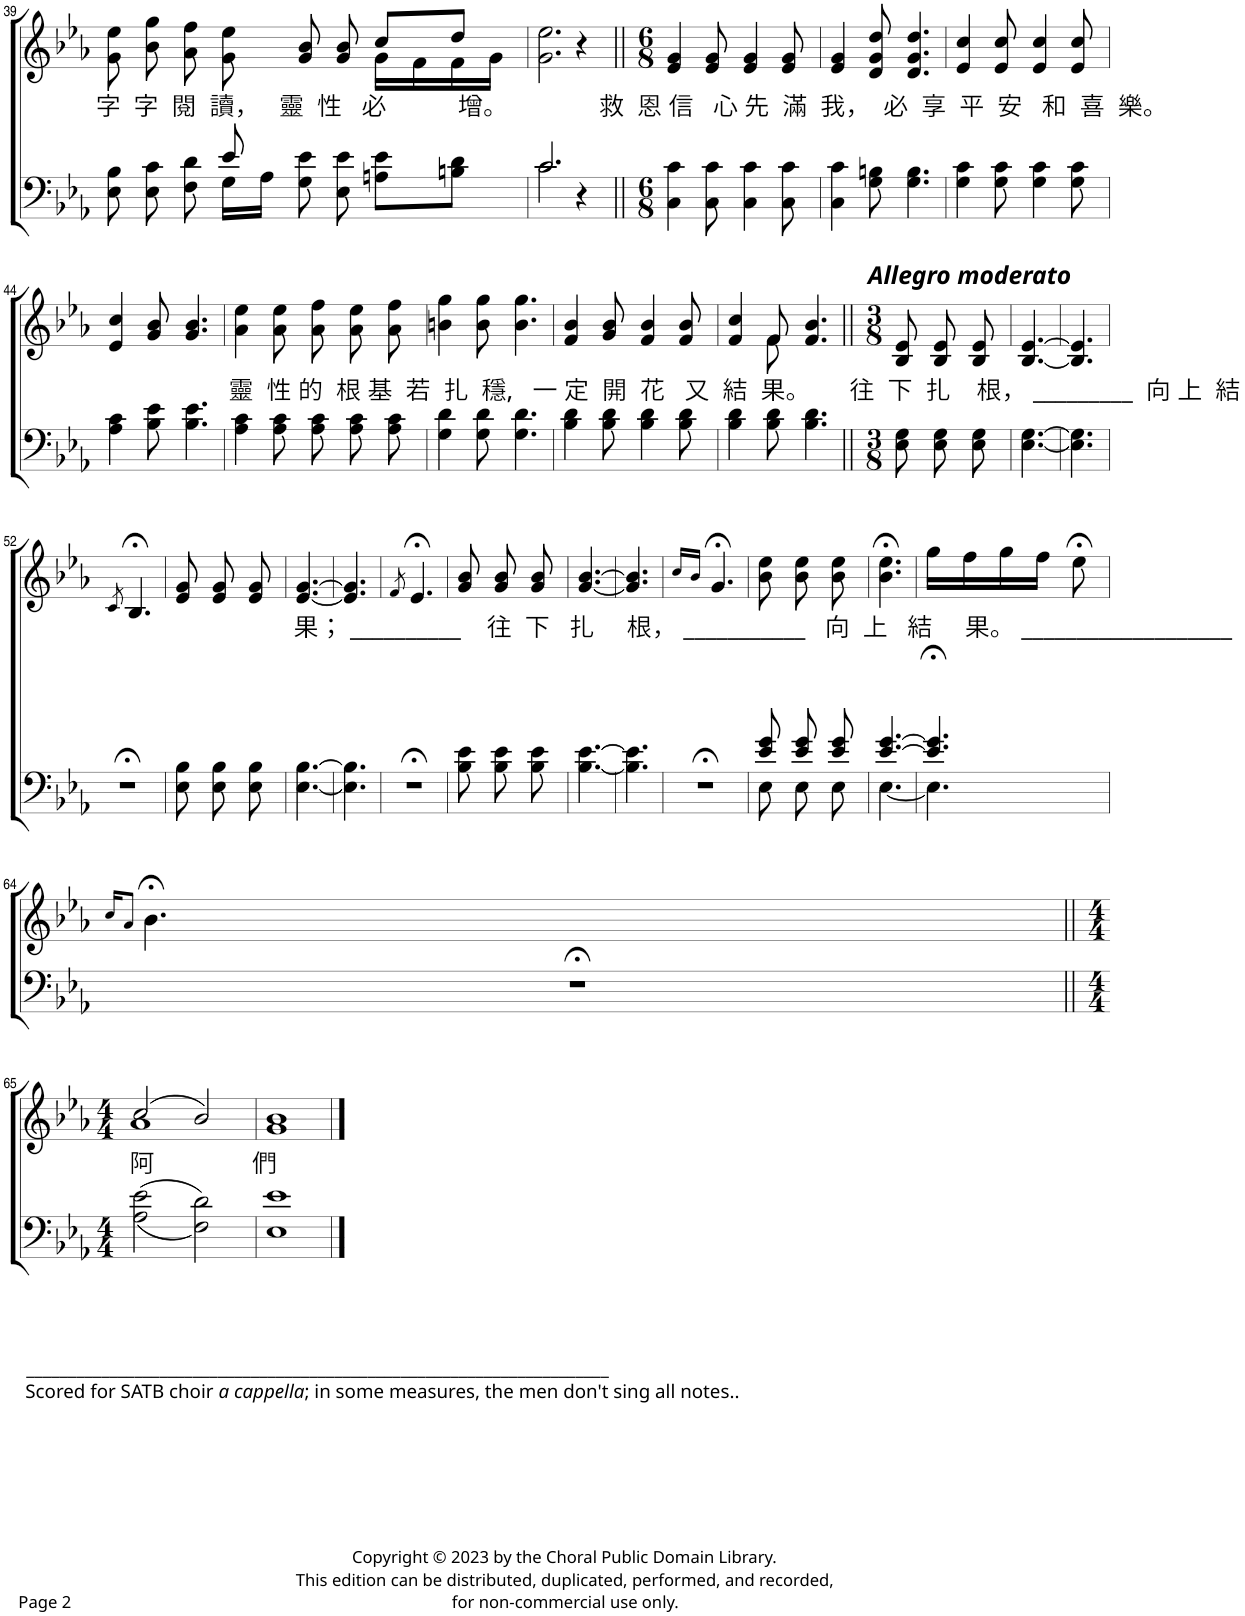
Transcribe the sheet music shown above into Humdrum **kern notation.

**kern	**kern
*part2	*part1
*staff2	*staff1
*I"T. B.	*I"S. A.
!!LO:PB:g=z
*clefF4	*clefG2
*k[b-e-a-]	*k[b-e-a-]
*M4/4	*M4/4
=39	=39
*^	*^
!	!	!LO:TX:b:t=字  字  閱  讀，   靈  性   必           增。              救  恩 信   心 先  滿  我，  必  享  平  安   和  喜  樂。	!
8E-\ 8B-\	8ryy	8g\ 8ee-\	8ryy
8E-\ 8c\	8ryy	8b-\ 8gg\	8ryy
8F\ 8d\	8ryy	8a-\ 8ff\	8ryy
8e-/	16G\LL	8g\ 8ee-\	8ryy
.	16A-\JJ	.	.
8G\ 8e-\	8ryy	8g/ 8b-/	8ryy
8E-\ 8e-\	8ryy	8g/ 8b-/	8ryy
8An\ 8e-\L	8ryy	8cc/L	16g\LL
.	.	.	16f\
8Bn\ 8d\J	8ryy	8dd/J	16f\
.	.	.	16g\JJ
*	*	*v	*v
=40	=40	=40
2.c/	2.c\	2.g\ 2.ee-\
4r	4ryy	4r
*v	*v	*
=41||	=41||
*M6/8	*M6/8
4C\ 4c\	4e-/ 4g/
8C\ 8c\	8e-/ 8g/
4C\ 4c\	4e-/ 4g/
8C\ 8c\	8e-/ 8g/
=42	=42
4C\ 4c\	4e-/ 4g/
8G\ 8Bn\	8d/ 8g/ 8dd/
4.G\ 4.B\	4.d/ 4.g/ 4.dd/
=43	=43
4G\ 4c\	4e-/ 4cc/
8G\ 8c\	8e-/ 8cc/
4G\ 4c\	4e-/ 4cc/
8G\ 8c\	8e-/ 8cc/
!!LO:LB:g=z
=44	=44
4A-\ 4c\	4e-/ 4cc/
8B-\ 8e-\	8g/ 8b-/
4.B-\ 4.e-\	4.g/ 4.b-/
=45	=45
!	!LO:TX:b:t=靈  性 的  根 基  若  扎  穩,   一 定  開  花   又  結  果。      往  下  扎    根， _________  向 上  結
4A-\ 4c\	4a-\ 4ee-\
8A-\ 8c\	8a-\ 8ee-\
8A-\ 8c\	8a-\ 8ff\
8A-\ 8c\	8a-\ 8ee-\
8A-\ 8c\	8a-\ 8ff\
=46	=46
4G\ 4d\	4bn\ 4gg\
8G\ 8d\	8b\ 8gg\
4.G\ 4.d\	4.b\ 4.gg\
=47	=47
4B-\ 4d\	4f/ 4b-/
8B-\ 8d\	8g/ 8b-/
4B-\ 4d\	4f/ 4b-/
8B-\ 8d\	8f/ 8b-/
=48	=48
*	*^
4B-\ 4d\	4f/ 4cc/	4ryy
8B-\ 8d\	8f/	8f\
4.B-\ 4.d\	4.f/ 4.b-/	4.ryy
*	*v	*v
=49||	=49||
*M3/8	*M3/8
*	*^
!	!LO:TX:a:Bi:t=Allegro moderato	!
*	*v	*v
8E-\ 8G\	8B-/ 8e-/
8E-\ 8G\	8B-/ 8e-/
8E-\ 8G\	8B-/ 8e-/
=50	=50
[4.E-\ [4.G\	[4.B-/ [4.e-/
=51	=51
4.E-\] 4.G\]	4.B-/] 4.e-/]
!!LO:LB:g=z
=52	=52
.	8qc/
4.r;<	4.B-;</
=53	=53
8E-\ 8B-\	8e-/ 8g/
8E-\ 8B-\	8e-/ 8g/
8E-\ 8B-\	8e-/ 8g/
=54	=54
!	!LO:TX:b:t=果； __________    往  下   扎     根， ___________   向  上   結     果。 ___________________
[4.E-\ [4.B-\	[4.e-/ [4.g/
=55	=55
4.E-\] 4.B-\]	4.e-/] 4.g/]
=56	=56
.	8qf/
4.r;<	4.e-;</
=57	=57
8B-\ 8e-\	8g/ 8b-/
8B-\ 8e-\	8g/ 8b-/
8B-\ 8e-\	8g/ 8b-/
=58	=58
[4.B-\ [4.e-\	[4.g/ [4.b-/
=59	=59
4.B-\] 4.e-\]	4.g/] 4.b-/]
=60	=60
.	16qcc/LL
.	16qb-/JJ
4.r;<	4.g;</
=61	=61
*^	*
8e-/ 8g/	8E-\	8b-\ 8ee-\
8e-/ 8g/	8E-\	8b-\ 8ee-\
8e-/ 8g/	8E-\	8b-\ 8ee-\
=62	=62	=62
[4.e-/ [4.g/	[4.E-\	4.b-\;< 4.ee-\;<
=63	=63	=63
4.e-/];< 4.g/];<	4.E-\]	16gg\LL
.	.	16ff\
.	.	16gg\
.	.	16ff\JJ
.	.	8ee-;<\
*v	*v	*
!!LO:LB:g=z
=64	=64
.	16qcc/KL
.	8qa-/J
4.r;<	4.b-;<\
!!LO:LB:g=z
=65||	=65||
*M4/4	*M4/4
*	*^
!	!LO:TX:b:t=阿               們	!
!LO:TX:b:t=______________________________________________________________________	!	!
!LO:TX:b:t=Scored for SATB choir	!	!
!LO:TX:b:i:t=a cappella	!	!
!LO:TX:b:t=; in some measures, the men don't sing all notes..	!	!
((<2A-\ 2e-\	(2cc/	1a-
2F\ 2d\))	2b-/)	.
*	*v	*v
=66	=66
1E- 1e-	1g 1b-
==	==
*-	*-
